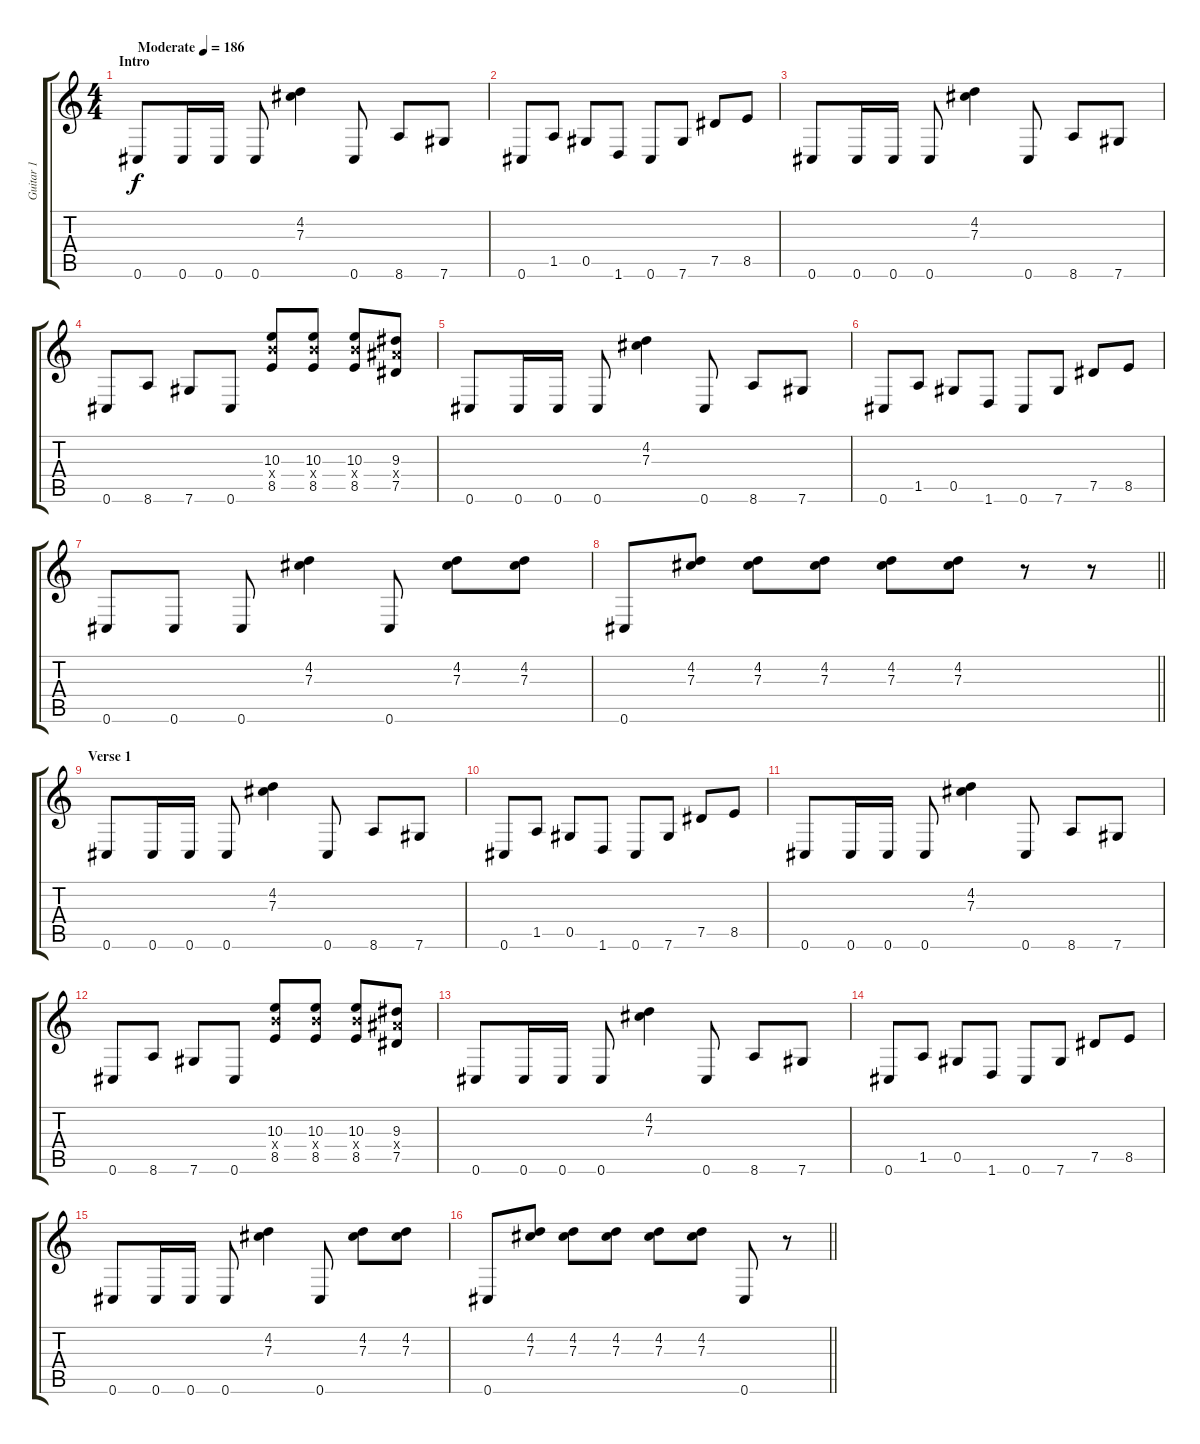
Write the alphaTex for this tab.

\track ("Guitar 1" "Guitar 1") {instrument distortionguitar}
\staff {score tabs}
\tuning (Eb4 Bb3 Gb3 Db3 Ab2 Db2) {hide}
\ts (4 4)
\section ("" "Intro")
\tempo (186 "Moderate")
\clef g2
\ks c
0.6.8{dy f instrument distortionguitar} 0.6.16 0.6.16 0.6.8 (4.2 7.3).4 0.6.8 8.6.8 7.6.8 |
0.6.8 1.5.8 0.5.8 1.6.8 0.6.8 7.6.8 7.5.8 8.5.8 |
0.6.8 0.6.16 0.6.16 0.6.8 (4.2 7.3).4 0.6.8 8.6.8 7.6.8 |
0.6.8 8.6.8 7.6.8 0.6.8 (10.3 10.4{x} 8.5).8 (10.3 10.4{x} 8.5).8 (10.3 10.4{x} 8.5).8 (9.3 9.4{x} 7.5).8 |
0.6.8 0.6.16 0.6.16 0.6.8 (4.2 7.3).4 0.6.8 8.6.8 7.6.8 |
0.6.8 1.5.8 0.5.8 1.6.8 0.6.8 7.6.8 7.5.8 8.5.8 |
0.6.8 0.6.8 0.6.8 (4.2 7.3).4 0.6.8 (4.2 7.3).8 (4.2 7.3).8 |
\barLineRight lightlight
0.6.8 (4.2 7.3).8 (4.2 7.3).8 (4.2 7.3).8 (4.2 7.3).8 (4.2 7.3).8 r.8 r.8 |
\section ("" "Verse 1")
0.6.8 0.6.16 0.6.16 0.6.8 (4.2 7.3).4 0.6.8 8.6.8 7.6.8 |
0.6.8 1.5.8 0.5.8 1.6.8 0.6.8 7.6.8 7.5.8 8.5.8 |
0.6.8 0.6.16 0.6.16 0.6.8 (4.2 7.3).4 0.6.8 8.6.8 7.6.8 |
0.6.8 8.6.8 7.6.8 0.6.8 (10.3 10.4{x} 8.5).8 (10.3 10.4{x} 8.5).8 (10.3 10.4{x} 8.5).8 (9.3 9.4{x} 7.5).8 |
0.6.8 0.6.16 0.6.16 0.6.8 (4.2 7.3).4 0.6.8 8.6.8 7.6.8 |
0.6.8 1.5.8 0.5.8 1.6.8 0.6.8 7.6.8 7.5.8 8.5.8 |
0.6.8 0.6.16 0.6.16 0.6.8 (4.2 7.3).4 0.6.8 (4.2 7.3).8 (4.2 7.3).8 |
\barLineRight lightlight
0.6.8 (4.2 7.3).8 (4.2 7.3).8 (4.2 7.3).8 (4.2 7.3).8 (4.2 7.3).8 0.6.8 r.8
